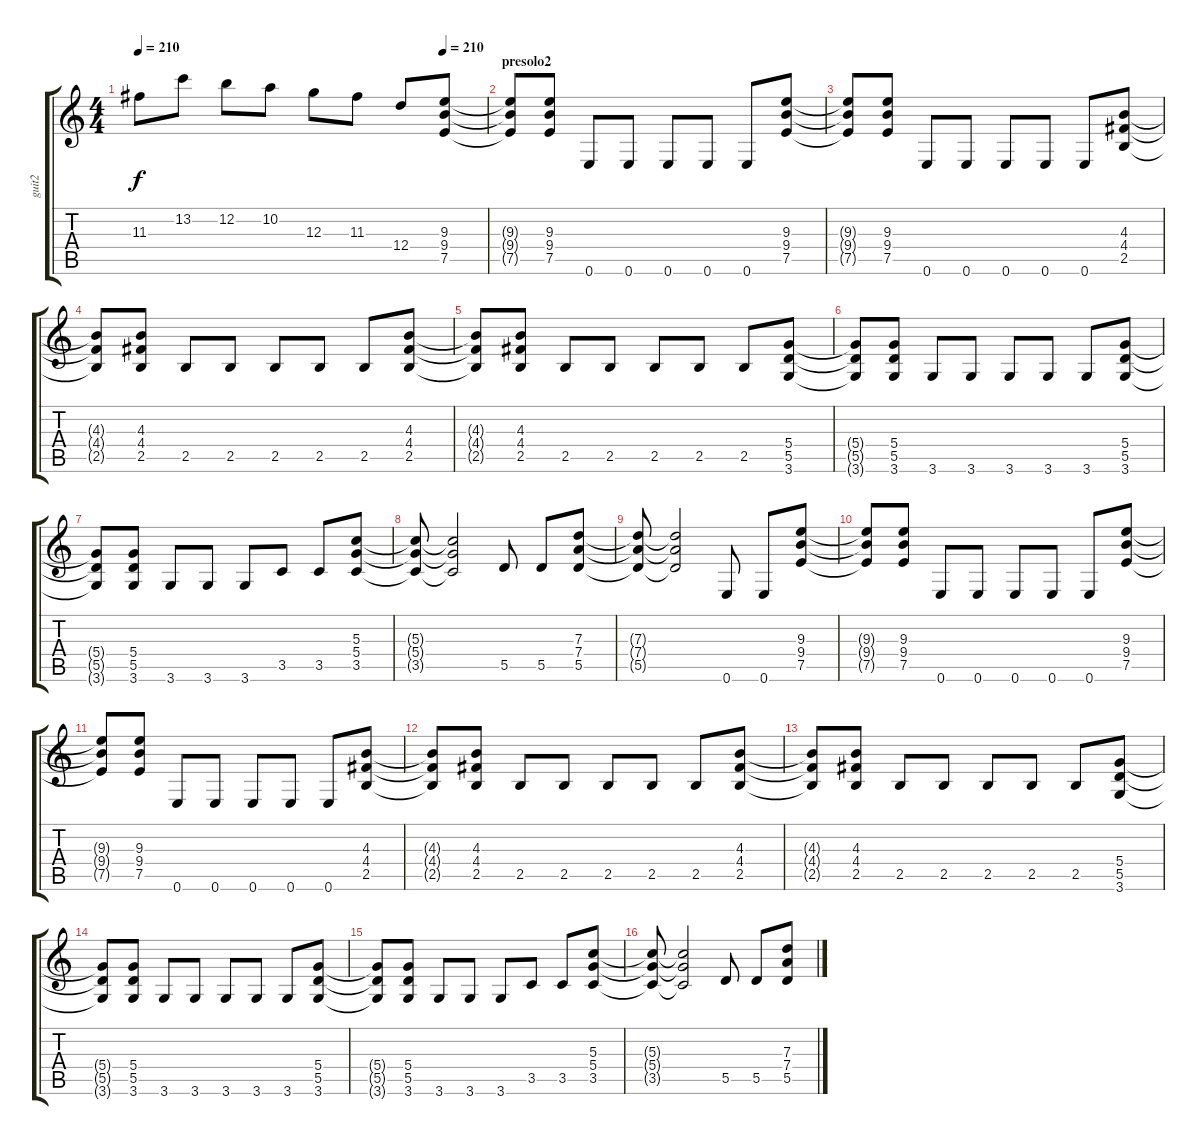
\track ("guit2" "guit2") {instrument distortionguitar}
\staff {score tabs}
\tuning (E4 B3 G3 D3 A2 E2) {hide}
\ts (4 4)
\tempo 210
\tempo (210 0.875)
\clef g2
\ks c
11.3{t}.8{dy f} 13.2.8 12.2.8 10.2.8 12.3.8 11.3.8 12.4.8 (9.3 9.4 7.5).8 |
\section ("" "presolo2")
(9.3{t} 9.4{t} 7.5{t}).8 (9.3 9.4 7.5).8 0.6.8 0.6.8 0.6.8 0.6.8 0.6.8 (9.3 9.4 7.5).8 |
(9.3{t} 9.4{t} 7.5{t}).8 (9.3 9.4 7.5).8 0.6.8 0.6.8 0.6.8 0.6.8 0.6.8 (4.3 4.4 2.5).8 |
(4.3{t} 4.4{t} 2.5{t}).8 (4.3 4.4 2.5).8 2.5.8 2.5.8 2.5.8 2.5.8 2.5.8 (4.3 4.4 2.5).8 |
(4.3{t} 4.4{t} 2.5{t}).8 (4.3 4.4 2.5).8 2.5.8 2.5.8 2.5.8 2.5.8 2.5.8 (5.4 5.5 3.6).8 |
(5.4{t} 5.5{t} 3.6{t}).8 (5.4 5.5 3.6).8 3.6.8 3.6.8 3.6.8 3.6.8 3.6.8 (5.4 5.5 3.6).8 |
(5.4{t} 5.5{t} 3.6{t}).8 (5.4 5.5 3.6).8 3.6.8 3.6.8 3.6.8 3.5.8 3.5.8 (5.3 5.4 3.5).8 |
(5.3{t} 5.4{t} 3.5{t}).8 (5.3{t} 5.4{t} 3.5{t}).2 5.5.8 5.5.8 (7.3 7.4 5.5).8 |
(7.3{t} 7.4{t} 5.5{t}).8 (7.3{t} 7.4{t} 5.5{t}).2 0.6.8 0.6.8 (9.3 9.4 7.5).8 |
(9.3{t} 9.4{t} 7.5{t}).8 (9.3 9.4 7.5).8 0.6.8 0.6.8 0.6.8 0.6.8 0.6.8 (9.3 9.4 7.5).8 |
(9.3{t} 9.4{t} 7.5{t}).8 (9.3 9.4 7.5).8 0.6.8 0.6.8 0.6.8 0.6.8 0.6.8 (4.3 4.4 2.5).8 |
(4.3{t} 4.4{t} 2.5{t}).8 (4.3 4.4 2.5).8 2.5.8 2.5.8 2.5.8 2.5.8 2.5.8 (4.3 4.4 2.5).8 |
(4.3{t} 4.4{t} 2.5{t}).8 (4.3 4.4 2.5).8 2.5.8 2.5.8 2.5.8 2.5.8 2.5.8 (5.4 5.5 3.6).8 |
(5.4{t} 5.5{t} 3.6{t}).8 (5.4 5.5 3.6).8 3.6.8 3.6.8 3.6.8 3.6.8 3.6.8 (5.4 5.5 3.6).8 |
(5.4{t} 5.5{t} 3.6{t}).8 (5.4 5.5 3.6).8 3.6.8 3.6.8 3.6.8 3.5.8 3.5.8 (5.3 5.4 3.5).8 |
(5.3{t} 5.4{t} 3.5{t}).8 (5.3{t} 5.4{t} 3.5{t}).2 5.5.8 5.5.8 (7.3 7.4 5.5).8
